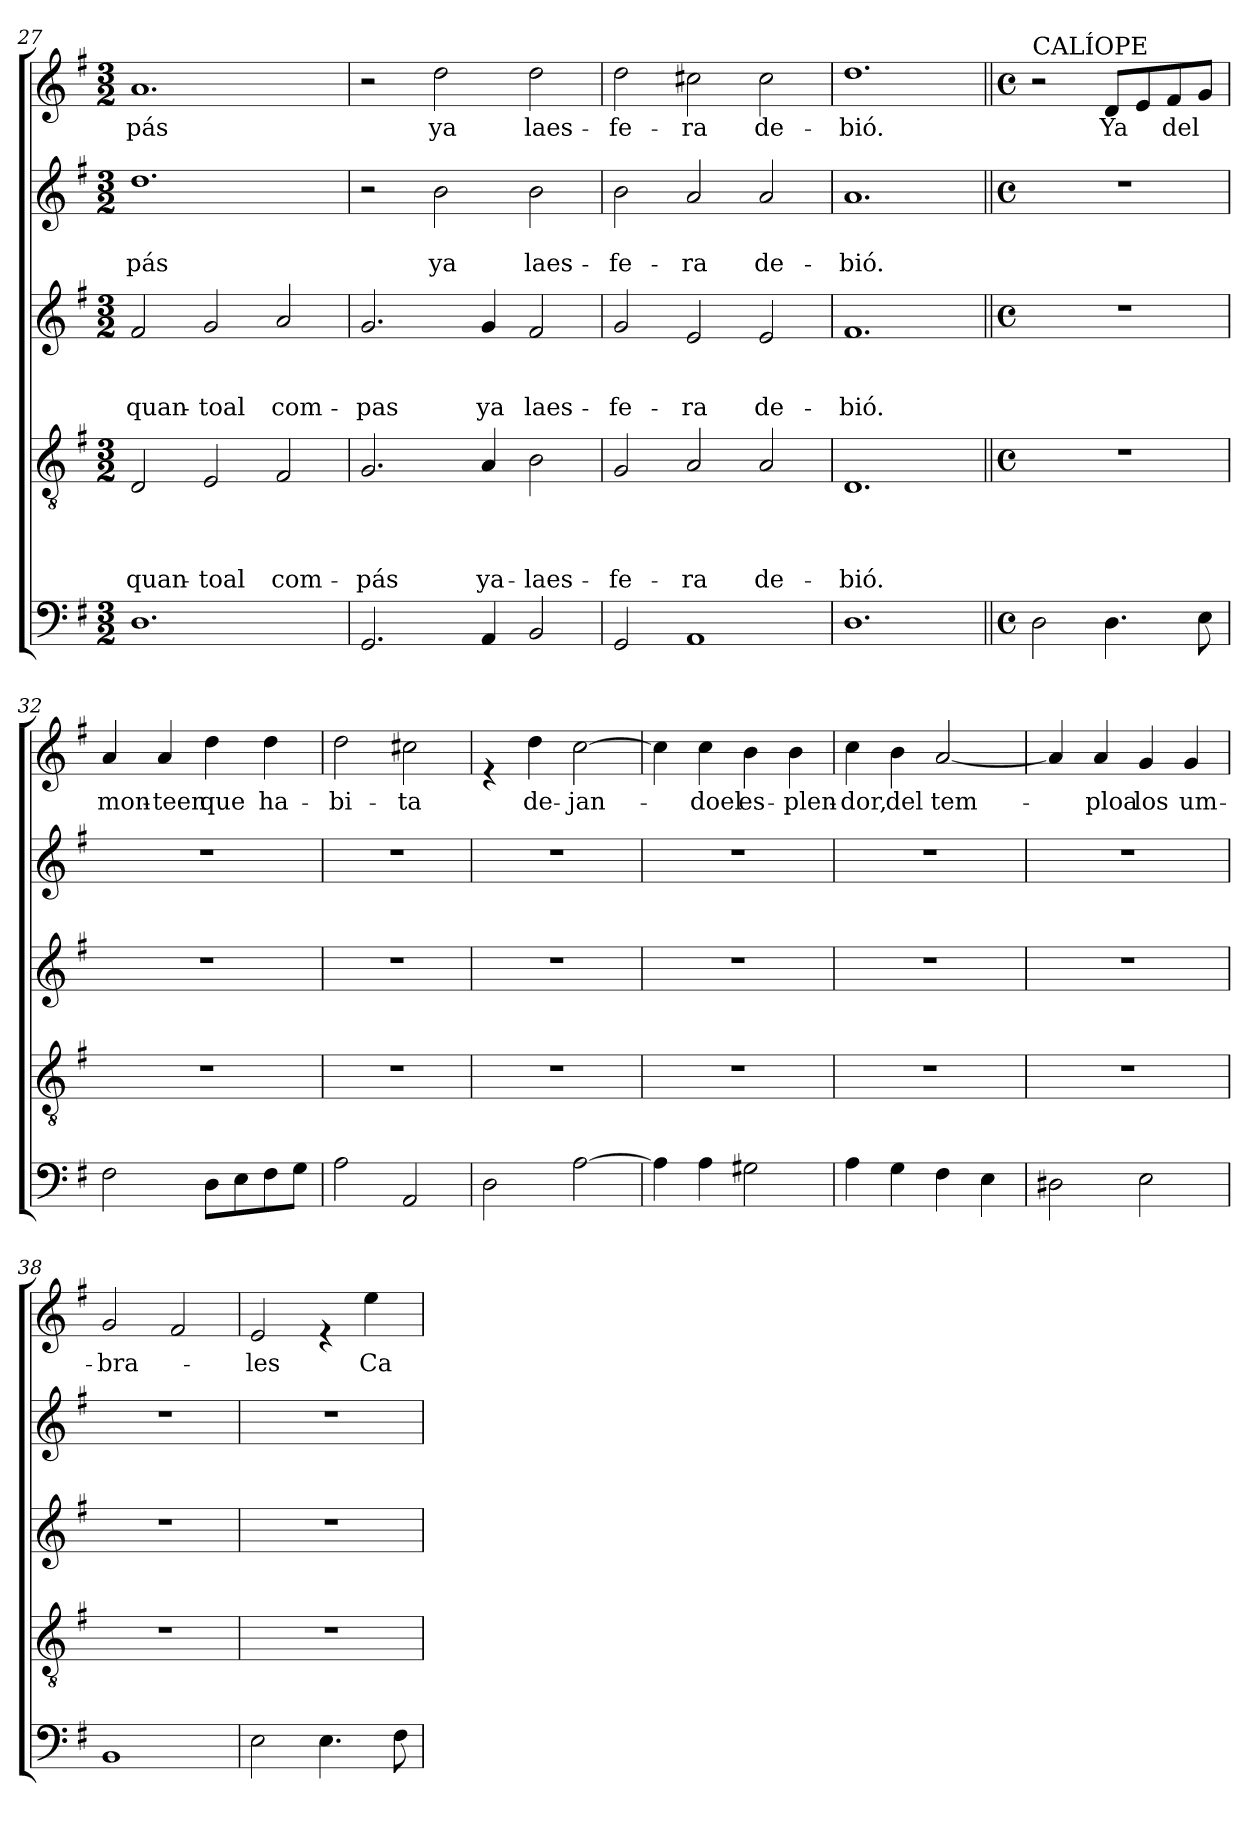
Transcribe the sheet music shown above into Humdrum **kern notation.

**kern	**kern	**text	**text	**text	**text	**kern	**text	**text	**text	**kern	**text	**text	**kern	**text
*part5	*part4	*part4	*part4	*part4	*part4	*part3	*part3	*part3	*part3	*part2	*part2	*part2	*part1	*part1
*staff5	*staff4	*staff4	*staff4	*staff4	*staff4	*staff3	*staff3	*staff3	*staff3	*staff2	*staff2	*staff2	*staff1	*staff1
!!LO:LB:g=z
*clefF4	*clefGv2	*	*	*	*	*clefG2	*	*	*	*clefG2	*	*	*clefG2	*
*k[f#]	*k[f#]	*	*	*	*	*k[f#]	*	*	*	*k[f#]	*	*	*k[f#]	*
*G:	*G:	*	*	*	*	*G:	*	*	*	*G:	*	*	*G:	*
*M3/2	*M3/2	*	*	*	*	*M3/2	*	*	*	*M3/2	*	*	*M3/2	*
=27	=27	=27	=27	=27	=27	=27	=27	=27	=27	=27	=27	=27	=27	=27
!	!	!	!	!	!LO:LY:b	!	!	!	!LO:LY:b	!	!	!LO:LY:b	!	!LO:LY:b
1.D	2D/	.	.	.	quan-	2f#/	.	.	quan-	1.dd	.	-pás	1.a	-pás
!	!	!	!	!	!LO:LY:b	!	!	!	!LO:LY:b	!	!	!	!	!
.	2E/	.	.	.	-toal	2g/	.	.	-toal	.	.	.	.	.
!	!	!	!	!	!LO:LY:b	!	!	!	!LO:LY:b	!	!	!	!	!
.	2F#/	.	.	.	com-	2a/	.	.	com-	.	.	.	.	.
=28	=28	=28	=28	=28	=28	=28	=28	=28	=28	=28	=28	=28	=28	=28
!	!	!	!	!	!LO:LY:b	!	!	!	!LO:LY:b	!	!	!	!	!
2.GG/	2.G/	.	.	.	-pás	2.g/	.	.	-pas	2r	.	.	2r	.
!	!	!	!	!	!	!	!	!	!	!	!	!LO:LY:b	!	!LO:LY:b
.	.	.	.	.	.	.	.	.	.	2b\	.	ya	2dd\	ya
!	!	!	!	!	!LO:LY:b	!	!	!	!LO:LY:b	!	!	!	!	!
4AA/	4A/	.	.	.	ya-	4g/	.	.	ya	.	.	.	.	.
!	!	!	!	!	!LO:LY:b	!	!	!	!LO:LY:b	!	!	!LO:LY:b	!	!LO:LY:b
2BB/	2B\	.	.	.	-laes-	2f#/	.	.	laes-	2b\	.	laes-	2dd\	laes-
=29	=29	=29	=29	=29	=29	=29	=29	=29	=29	=29	=29	=29	=29	=29
!	!	!	!	!	!LO:LY:b	!	!	!	!LO:LY:b	!	!	!LO:LY:b	!	!LO:LY:b
2GG/	2G/	.	.	.	-fe-	2g/	.	.	-fe-	2b\	.	-fe-	2dd\	-fe-
!	!	!	!	!	!LO:LY:b	!	!	!	!LO:LY:b	!	!	!LO:LY:b	!	!LO:LY:b
1AA	2A/	.	.	.	-ra	2e/	.	.	-ra	2a/	.	-ra	2cc#X\	-ra
!	!	!	!	!	!LO:LY:b	!	!	!	!LO:LY:b	!	!	!LO:LY:b	!	!LO:LY:b
.	2A/	.	.	.	de-	2e/	.	.	de-	2a/	.	de-	2cc#\	de-
=30	=30	=30	=30	=30	=30	=30	=30	=30	=30	=30	=30	=30	=30	=30
!	!	!	!	!	!LO:LY:b	!	!	!	!LO:LY:b	!	!	!LO:LY:b	!	!LO:LY:b
1.D	1.D	.	.	.	-bió.	1.f#	.	.	-bió.	1.a	.	-bió.	1.dd	-bió.
!!LO:LB:g=z
=31||	=31||	=31||	=31||	=31||	=31||	=31||	=31||	=31||	=31||	=31||	=31||	=31||	=31||	=31||
*M4/4	*M4/4	*	*	*	*	*M4/4	*	*	*	*M4/4	*	*	*M4/4	*
*met(c)	*met(c)	*	*	*	*	*met(c)	*	*	*	*met(c)	*	*	*met(c)	*
*	*	*	*	*	*	*	*	*	*	*	*	*	*MM120	*
!	!	!	!	!	!	!	!	!	!	!	!	!	!LO:TX:a:t=CALÍOPE	!
2D\	1r	.	.	.	.	1r	.	.	.	1r	.	.	2r	.
!	!	!	!	!	!	!	!	!	!	!	!	!	!	!LO:LY:b
4.D\	.	.	.	.	.	.	.	.	.	.	.	.	8d/L	Ya
.	.	.	.	.	.	.	.	.	.	.	.	.	8e/	.
!	!	!	!	!	!	!	!	!	!	!	!	!	!	!LO:LY:b
.	.	.	.	.	.	.	.	.	.	.	.	.	8f#/	del
8E\	.	.	.	.	.	.	.	.	.	.	.	.	8g/J	.
=32	=32	=32	=32	=32	=32	=32	=32	=32	=32	=32	=32	=32	=32	=32
!	!	!	!	!	!	!	!	!	!	!	!	!	!	!LO:LY:b
2F#\	1r	.	.	.	.	1r	.	.	.	1r	.	.	4a/	mon-
!	!	!	!	!	!	!	!	!	!	!	!	!	!	!LO:LY:b
.	.	.	.	.	.	.	.	.	.	.	.	.	4a/	-teen
!	!	!	!	!	!	!	!	!	!	!	!	!	!	!LO:LY:b
8D\L	.	.	.	.	.	.	.	.	.	.	.	.	4dd\	que
8E\	.	.	.	.	.	.	.	.	.	.	.	.	.	.
!	!	!	!	!	!	!	!	!	!	!	!	!	!	!LO:LY:b
8F#\	.	.	.	.	.	.	.	.	.	.	.	.	4dd\	ha-
8G\J	.	.	.	.	.	.	.	.	.	.	.	.	.	.
=33	=33	=33	=33	=33	=33	=33	=33	=33	=33	=33	=33	=33	=33	=33
!	!	!	!	!	!	!	!	!	!	!	!	!	!	!LO:LY:b
2A\	1r	.	.	.	.	1r	.	.	.	1r	.	.	2dd\	-bi-
!	!	!	!	!	!	!	!	!	!	!	!	!	!	!LO:LY:b
2AA/	.	.	.	.	.	.	.	.	.	.	.	.	2cc#X\	-ta
=34	=34	=34	=34	=34	=34	=34	=34	=34	=34	=34	=34	=34	=34	=34
2D\	1r	.	.	.	.	1r	.	.	.	1r	.	.	4re	.
!	!	!	!	!	!	!	!	!	!	!	!	!	!	!LO:LY:b
.	.	.	.	.	.	.	.	.	.	.	.	.	4dd\	de-
!	!	!	!	!	!	!	!	!	!	!	!	!	!	!LO:LY:b
[>2A\	.	.	.	.	.	.	.	.	.	.	.	.	[>2cc\	-jan-
=35	=35	=35	=35	=35	=35	=35	=35	=35	=35	=35	=35	=35	=35	=35
4A\]	1r	.	.	.	.	1r	.	.	.	1r	.	.	4cc\]	.
!	!	!	!	!	!	!	!	!	!	!	!	!	!	!LO:LY:b
4A\	.	.	.	.	.	.	.	.	.	.	.	.	4cc\	-doel
!	!	!	!	!	!	!	!	!	!	!	!	!	!	!LO:LY:b
2G#X\	.	.	.	.	.	.	.	.	.	.	.	.	4b\	es-
!	!	!	!	!	!	!	!	!	!	!	!	!	!	!LO:LY:b
.	.	.	.	.	.	.	.	.	.	.	.	.	4b\	-plen-
=36	=36	=36	=36	=36	=36	=36	=36	=36	=36	=36	=36	=36	=36	=36
!	!	!	!	!	!	!	!	!	!	!	!	!	!	!LO:LY:b
4A\	1r	.	.	.	.	1r	.	.	.	1r	.	.	4cc\	-dor,
!	!	!	!	!	!	!	!	!	!	!	!	!	!	!LO:LY:b
4G\	.	.	.	.	.	.	.	.	.	.	.	.	4b\	del
!	!	!	!	!	!	!	!	!	!	!	!	!	!	!LO:LY:b
4F#\	.	.	.	.	.	.	.	.	.	.	.	.	[<2a/	tem-
4E\	.	.	.	.	.	.	.	.	.	.	.	.	.	.
!!LO:LB:g=z
=37	=37	=37	=37	=37	=37	=37	=37	=37	=37	=37	=37	=37	=37	=37
2D#X\	1r	.	.	.	.	1r	.	.	.	1r	.	.	4a/]	.
!	!	!	!	!	!	!	!	!	!	!	!	!	!	!LO:LY:b
.	.	.	.	.	.	.	.	.	.	.	.	.	4a/	-ploa
!	!	!	!	!	!	!	!	!	!	!	!	!	!	!LO:LY:b
2E\	.	.	.	.	.	.	.	.	.	.	.	.	4g/	los
!	!	!	!	!	!	!	!	!	!	!	!	!	!	!LO:LY:b
.	.	.	.	.	.	.	.	.	.	.	.	.	4g/	um-
=38	=38	=38	=38	=38	=38	=38	=38	=38	=38	=38	=38	=38	=38	=38
!	!	!	!	!	!	!	!	!	!	!	!	!	!	!LO:LY:b
1BB	1r	.	.	.	.	1r	.	.	.	1r	.	.	2g/	-bra-
.	.	.	.	.	.	.	.	.	.	.	.	.	2f#/	.
=39	=39	=39	=39	=39	=39	=39	=39	=39	=39	=39	=39	=39	=39	=39
!	!	!	!	!	!	!	!	!	!	!	!	!	!	!LO:LY:b
2E\	1r	.	.	.	.	1r	.	.	.	1r	.	.	2e/	-les
4.E\	.	.	.	.	.	.	.	.	.	.	.	.	4re	.
!	!	!	!	!	!	!	!	!	!	!	!	!	!	!LO:LY:b
.	.	.	.	.	.	.	.	.	.	.	.	.	4ee\	Ca-
8F#\	.	.	.	.	.	.	.	.	.	.	.	.	.	.
=	=	=	=	=	=	=	=	=	=	=	=	=	=	=
*-	*-	*-	*-	*-	*-	*-	*-	*-	*-	*-	*-	*-	*-	*-
